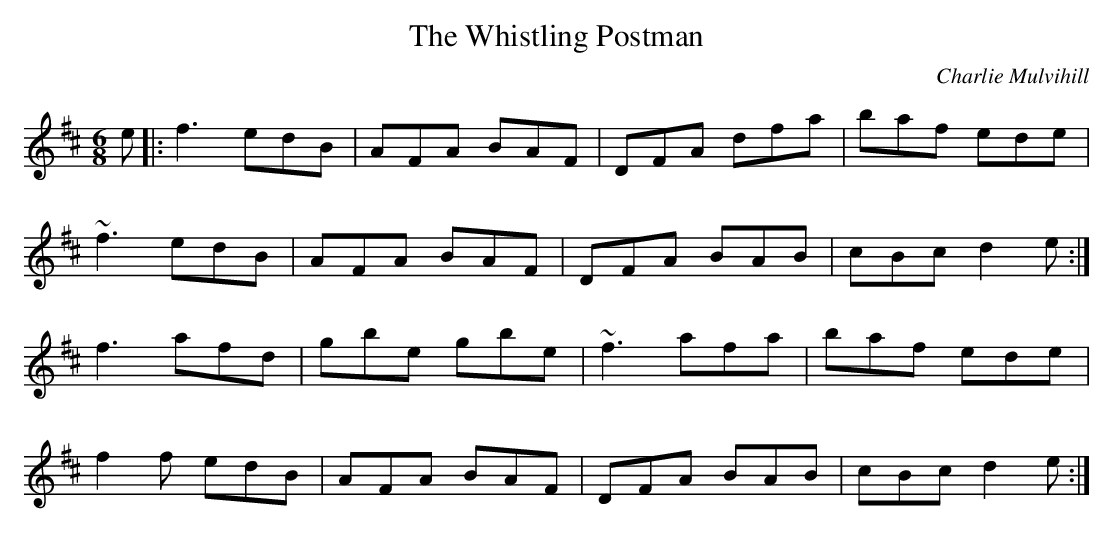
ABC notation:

X:1
T:Whistling Postman, The
M:6/8
L:1/8
C:Charlie Mulvihill
K:D
e[|:f3 edB|AFA BAF|DFA dfa|baf ede|!
~f3 edB|AFA BAF|DFA BAB|cBc d2e:|!
f3 afd|gbe gbe|~f3 afa|baf ede|!
f2f edB|AFA BAF|DFA BAB|cBc d2e:|]!
